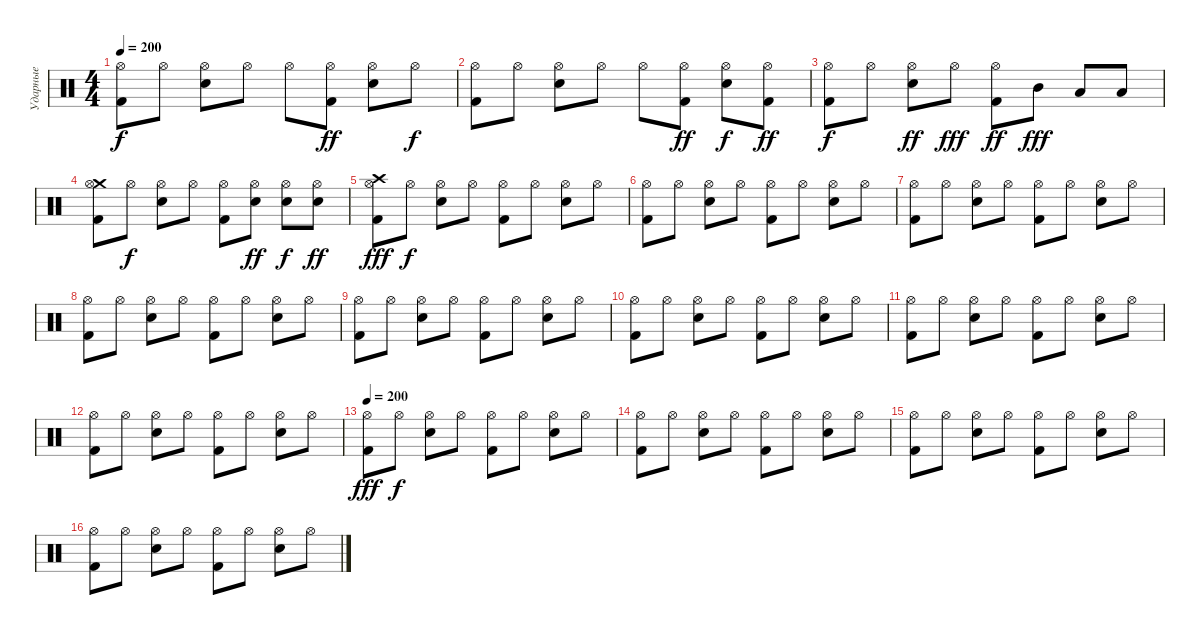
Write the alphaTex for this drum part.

\track ("Ударные" "Ударные") {instrument percussion}
\staff {score}
\articulation defaults
\ts (4 4)
\tempo 200
\clef neutral
\ks c
("Hi-Hat (open)" "Kick (hit) 2").8{dy f} "Hi-Hat (open)".8 ("Hi-Hat (open)" "Electric Snare (hit)").8 "Hi-Hat (open)".8 "Hi-Hat (open)".8 ("Hi-Hat (open)" "Kick (hit) 2").8{dy ff} ("Hi-Hat (open)" "Electric Snare (hit)").8 "Hi-Hat (open)".8{dy f} |
("Hi-Hat (open)" "Kick (hit) 2").8 "Hi-Hat (open)".8 ("Hi-Hat (open)" "Electric Snare (hit)").8 "Hi-Hat (open)".8 "Hi-Hat (open)".8 ("Hi-Hat (open)" "Kick (hit) 2").8{dy ff} ("Hi-Hat (open)" "Electric Snare (hit)").8{dy f} ("Hi-Hat (open)" "Kick (hit) 2").8{dy ff} |
("Hi-Hat (open)" "Kick (hit) 2").8{dy f} "Hi-Hat (open)".8 ("Hi-Hat (open)" "Electric Snare (hit)").8{dy ff} "Hi-Hat (open)".8{dy fff} ("Hi-Hat (open)" "Kick (hit) 2").8{dy ff} "Mid Tom (hit)".8{dy fff} "Low Tom (hit)".8 "Low Tom (hit)".8 |
("Crash medium (hit)" "Hi-Hat (open)" "Kick (hit) 2").8 "Hi-Hat (open)".8{dy f} ("Hi-Hat (open)" "Electric Snare (hit)").8 "Hi-Hat (open)".8 ("Hi-Hat (open)" "Kick (hit) 2").8 ("Hi-Hat (open)" "Electric Snare (hit)").8{dy ff} ("Hi-Hat (open)" "Electric Snare (hit)").8{dy f} ("Hi-Hat (open)" "Electric Snare (hit)").8{dy ff} |
("Crash high (hit)" "Hi-Hat (open)" "Kick (hit) 2").8{dy fff} "Hi-Hat (open)".8{dy f} ("Hi-Hat (open)" "Electric Snare (hit)").8 "Hi-Hat (open)".8 ("Hi-Hat (open)" "Kick (hit) 2").8 "Hi-Hat (open)".8 ("Hi-Hat (open)" "Electric Snare (hit)").8 "Hi-Hat (open)".8 |
("Hi-Hat (open)" "Kick (hit) 2").8 "Hi-Hat (open)".8 ("Hi-Hat (open)" "Electric Snare (hit)").8 "Hi-Hat (open)".8 ("Hi-Hat (open)" "Kick (hit) 2").8 "Hi-Hat (open)".8 ("Hi-Hat (open)" "Electric Snare (hit)").8 "Hi-Hat (open)".8 |
("Hi-Hat (open)" "Kick (hit) 2").8 "Hi-Hat (open)".8 ("Hi-Hat (open)" "Electric Snare (hit)").8 "Hi-Hat (open)".8 ("Hi-Hat (open)" "Kick (hit) 2").8 "Hi-Hat (open)".8 ("Hi-Hat (open)" "Electric Snare (hit)").8 "Hi-Hat (open)".8 |
("Hi-Hat (open)" "Kick (hit) 2").8 "Hi-Hat (open)".8 ("Hi-Hat (open)" "Electric Snare (hit)").8 "Hi-Hat (open)".8 ("Hi-Hat (open)" "Kick (hit) 2").8 "Hi-Hat (open)".8 ("Hi-Hat (open)" "Electric Snare (hit)").8 "Hi-Hat (open)".8 |
("Hi-Hat (open)" "Kick (hit) 2").8 "Hi-Hat (open)".8 ("Hi-Hat (open)" "Electric Snare (hit)").8 "Hi-Hat (open)".8 ("Hi-Hat (open)" "Kick (hit) 2").8 "Hi-Hat (open)".8 ("Hi-Hat (open)" "Electric Snare (hit)").8 "Hi-Hat (open)".8 |
("Hi-Hat (open)" "Kick (hit) 2").8 "Hi-Hat (open)".8 ("Hi-Hat (open)" "Electric Snare (hit)").8 "Hi-Hat (open)".8 ("Hi-Hat (open)" "Kick (hit) 2").8 "Hi-Hat (open)".8 ("Hi-Hat (open)" "Electric Snare (hit)").8 "Hi-Hat (open)".8 |
("Hi-Hat (open)" "Kick (hit) 2").8 "Hi-Hat (open)".8 ("Hi-Hat (open)" "Electric Snare (hit)").8 "Hi-Hat (open)".8 ("Hi-Hat (open)" "Kick (hit) 2").8 "Hi-Hat (open)".8 ("Hi-Hat (open)" "Electric Snare (hit)").8 "Hi-Hat (open)".8 |
("Hi-Hat (open)" "Kick (hit) 2").8 "Hi-Hat (open)".8 ("Hi-Hat (open)" "Electric Snare (hit)").8 "Hi-Hat (open)".8 ("Hi-Hat (open)" "Kick (hit) 2").8 "Hi-Hat (open)".8 ("Hi-Hat (open)" "Electric Snare (hit)").8 "Hi-Hat (open)".8 |
\tempo 200
("Hi-Hat (open)" "Kick (hit) 2").8{dy fff} "Hi-Hat (open)".8{dy f} ("Hi-Hat (open)" "Electric Snare (hit)").8 "Hi-Hat (open)".8 ("Hi-Hat (open)" "Kick (hit) 2").8 "Hi-Hat (open)".8 ("Hi-Hat (open)" "Electric Snare (hit)").8 "Hi-Hat (open)".8 |
("Hi-Hat (open)" "Kick (hit) 2").8 "Hi-Hat (open)".8 ("Hi-Hat (open)" "Electric Snare (hit)").8 "Hi-Hat (open)".8 ("Hi-Hat (open)" "Kick (hit) 2").8 "Hi-Hat (open)".8 ("Hi-Hat (open)" "Electric Snare (hit)").8 "Hi-Hat (open)".8 |
("Hi-Hat (open)" "Kick (hit) 2").8 "Hi-Hat (open)".8 ("Hi-Hat (open)" "Electric Snare (hit)").8 "Hi-Hat (open)".8 ("Hi-Hat (open)" "Kick (hit) 2").8 "Hi-Hat (open)".8 ("Hi-Hat (open)" "Electric Snare (hit)").8 "Hi-Hat (open)".8 |
("Hi-Hat (open)" "Kick (hit) 2").8 "Hi-Hat (open)".8 ("Hi-Hat (open)" "Electric Snare (hit)").8 "Hi-Hat (open)".8 ("Hi-Hat (open)" "Kick (hit) 2").8 "Hi-Hat (open)".8 ("Hi-Hat (open)" "Electric Snare (hit)").8 "Hi-Hat (open)".8
